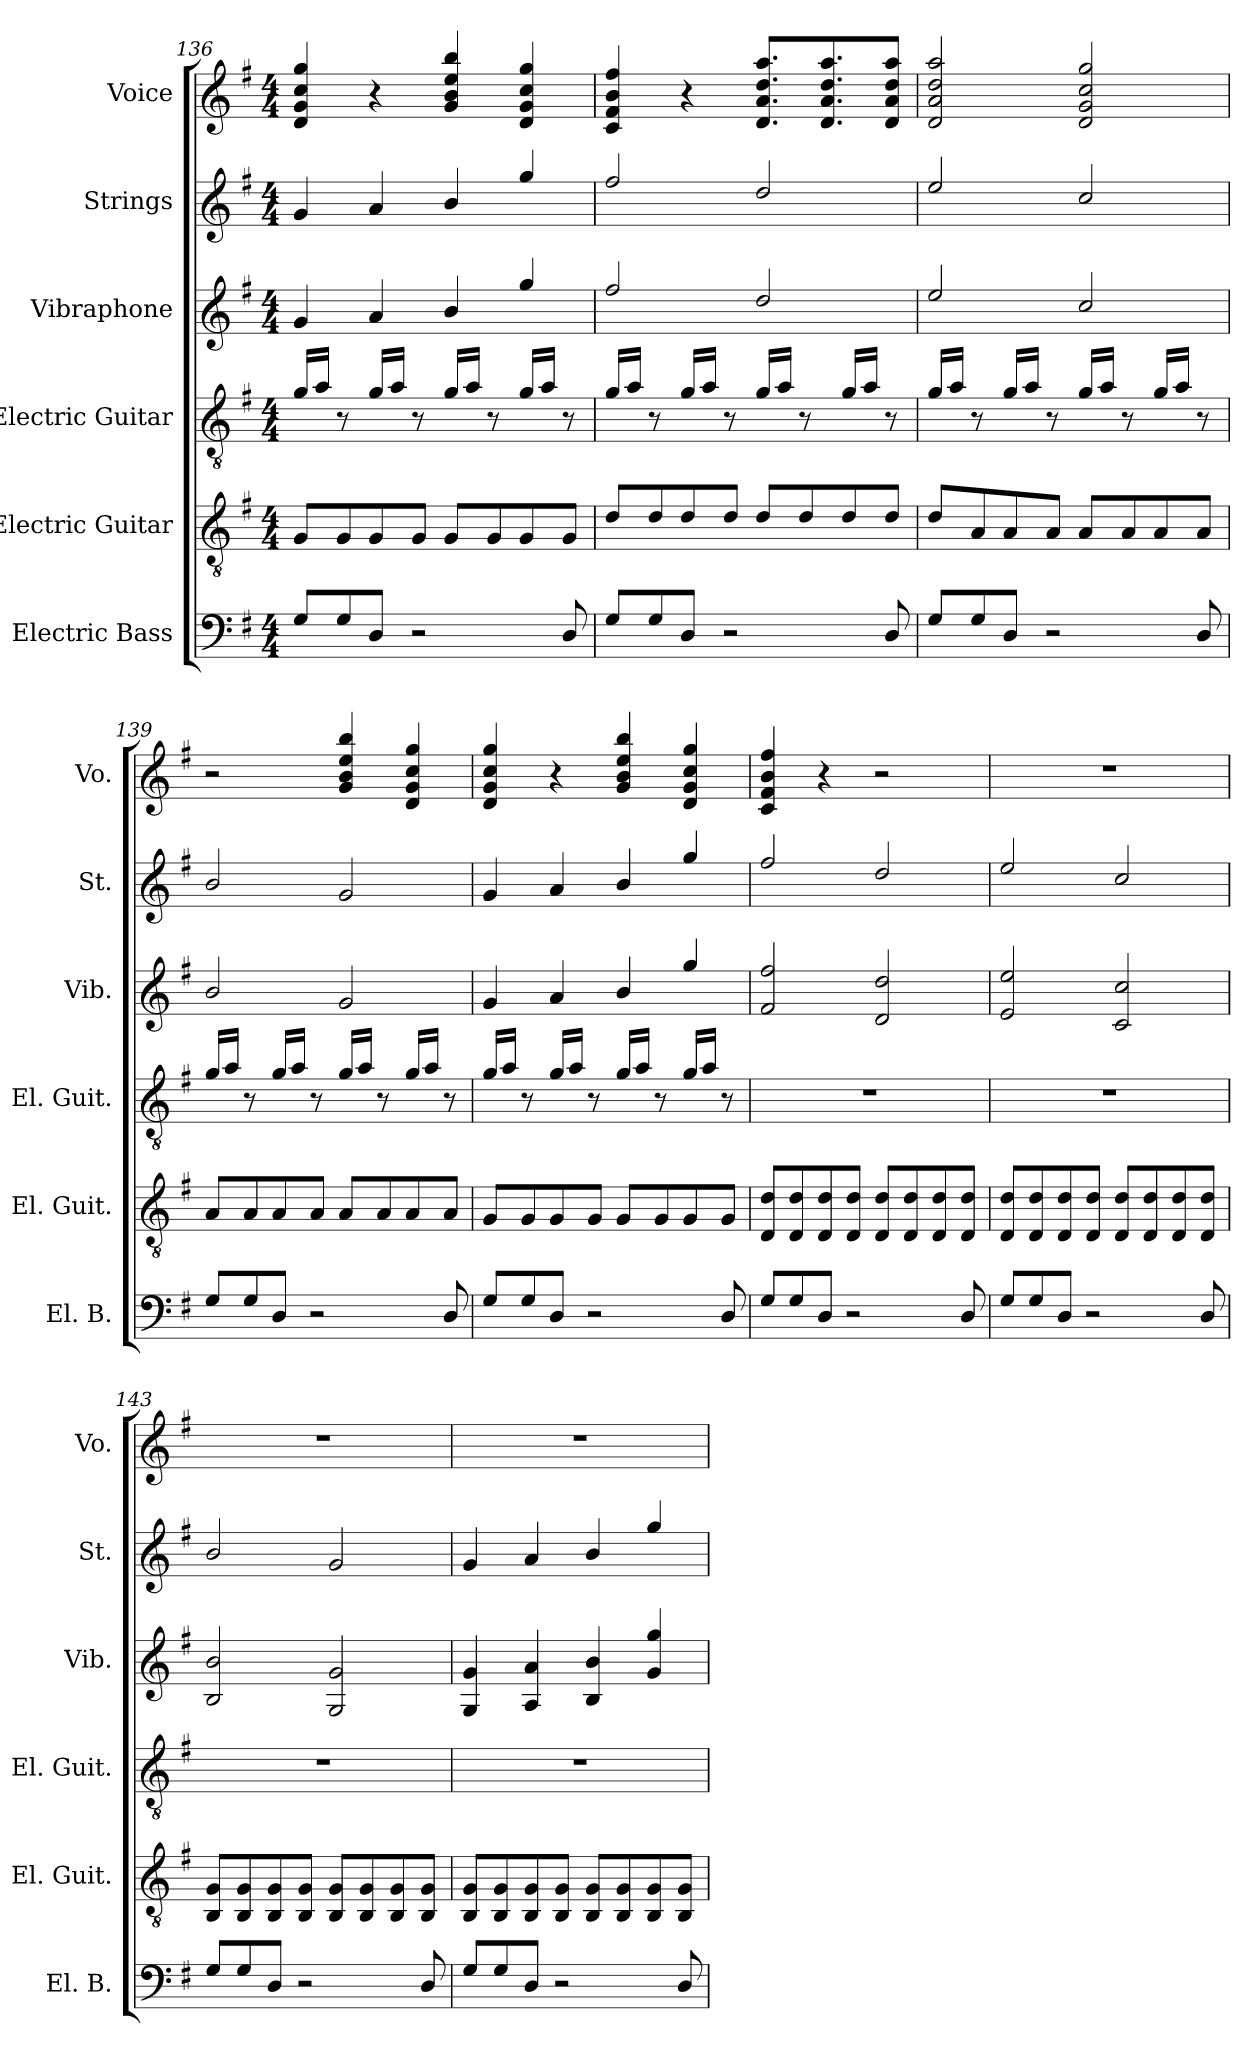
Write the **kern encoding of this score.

**kern	**kern	**kern	**kern	**kern	**kern
*part6	*part5	*part4	*part3	*part2	*part1
*staff6	*staff5	*staff4	*staff3	*staff2	*staff1
*I"Electric Bass	*I"Electric Guitar	*I"Electric Guitar	*I"Vibraphone	*I"Strings	*I"Voice
*I'El. B.	*I'El. Guit.	*I'El. Guit.	*I'Vib.	*I'St.	*I'Vo.
!!LO:PB:g=z
*clefF4	*clefGv2	*clefGv2	*clefG2	*clefG2	*clefG2
*k[f#]	*k[f#]	*k[f#]	*k[f#]	*k[f#]	*k[f#]
*M4/4	*M4/4	*M4/4	*M4/4	*M4/4	*M4/4
=136	=136	=136	=136	=136	=136
8G/L	8G/L	16g/LL	4g/	4g/	4d/ 4g/ 4cc/ 4gg/
.	.	16a/JJ	.	.	.
8G/	8G/	8r	.	.	.
8D/J	8G/	16g/LL	4a/	4a/	4r
.	.	16a/JJ	.	.	.
2r	8G/J	8r	.	.	.
.	8G/L	16g/LL	4b/	4b/	4g/ 4b/ 4ee/ 4bb/
.	.	16a/JJ	.	.	.
.	8G/	8r	.	.	.
.	8G/	16g/LL	4gg/	4gg/	4d/ 4g/ 4cc/ 4gg/
.	.	16a/JJ	.	.	.
8D/	8G/J	8r	.	.	.
=137	=137	=137	=137	=137	=137
8G/L	8d/L	16g/LL	2ff#/	2ff#/	4c/ 4f#/ 4b/ 4ff#/
.	.	16a/JJ	.	.	.
8G/	8d/	8r	.	.	.
8D/J	8d/	16g/LL	.	.	4r
.	.	16a/JJ	.	.	.
2r	8d/J	8r	.	.	.
.	8d/L	16g/LL	2dd/	2dd/	8.d/ 8.a/ 8.dd/ 8.aa/L
.	.	16a/JJ	.	.	.
.	8d/	8r	.	.	.
.	.	.	.	.	8.d/ 8.a/ 8.dd/ 8.aa/
.	8d/	16g/LL	.	.	.
.	.	16a/JJ	.	.	.
8D/	8d/J	8r	.	.	8d/ 8a/ 8dd/ 8aa/J
=138	=138	=138	=138	=138	=138
8G/L	8d/L	16g/LL	2ee/	2ee/	2d/ 2a/ 2dd/ 2aa/
.	.	16a/JJ	.	.	.
8G/	8A/	8r	.	.	.
8D/J	8A/	16g/LL	.	.	.
.	.	16a/JJ	.	.	.
2r	8A/J	8r	.	.	.
.	8A/L	16g/LL	2cc/	2cc/	2d/ 2g/ 2cc/ 2gg/
.	.	16a/JJ	.	.	.
.	8A/	8r	.	.	.
.	8A/	16g/LL	.	.	.
.	.	16a/JJ	.	.	.
8D/	8A/J	8r	.	.	.
!!LO:LB:g=z
=139	=139	=139	=139	=139	=139
8G/L	8A/L	16g/LL	2b/	2b/	2r
.	.	16a/JJ	.	.	.
8G/	8A/	8r	.	.	.
8D/J	8A/	16g/LL	.	.	.
.	.	16a/JJ	.	.	.
2r	8A/J	8r	.	.	.
.	8A/L	16g/LL	2g/	2g/	4g/ 4b/ 4ee/ 4bb/
.	.	16a/JJ	.	.	.
.	8A/	8r	.	.	.
.	8A/	16g/LL	.	.	4d/ 4g/ 4cc/ 4gg/
.	.	16a/JJ	.	.	.
8D/	8A/J	8r	.	.	.
=140	=140	=140	=140	=140	=140
8G/L	8G/L	16g/LL	4g/	4g/	4d/ 4g/ 4cc/ 4gg/
.	.	16a/JJ	.	.	.
8G/	8G/	8r	.	.	.
8D/J	8G/	16g/LL	4a/	4a/	4r
.	.	16a/JJ	.	.	.
2r	8G/J	8r	.	.	.
.	8G/L	16g/LL	4b/	4b/	4g/ 4b/ 4ee/ 4bb/
.	.	16a/JJ	.	.	.
.	8G/	8r	.	.	.
.	8G/	16g/LL	4gg/	4gg/	4d/ 4g/ 4cc/ 4gg/
.	.	16a/JJ	.	.	.
8D/	8G/J	8r	.	.	.
=141	=141	=141	=141	=141	=141
8G/L	8D/ 8d/L	1r	2f#/ 2ff#/	2ff#/	4c/ 4f#/ 4b/ 4ff#/
8G/	8D/ 8d/	.	.	.	.
8D/J	8D/ 8d/	.	.	.	4r
2r	8D/ 8d/J	.	.	.	.
.	8D/ 8d/L	.	2d/ 2dd/	2dd/	2r
.	8D/ 8d/	.	.	.	.
.	8D/ 8d/	.	.	.	.
8D/	8D/ 8d/J	.	.	.	.
=142	=142	=142	=142	=142	=142
8G/L	8D/ 8d/L	1r	2e/ 2ee/	2ee/	1r
8G/	8D/ 8d/	.	.	.	.
8D/J	8D/ 8d/	.	.	.	.
2r	8D/ 8d/J	.	.	.	.
.	8D/ 8d/L	.	2c/ 2cc/	2cc/	.
.	8D/ 8d/	.	.	.	.
.	8D/ 8d/	.	.	.	.
8D/	8D/ 8d/J	.	.	.	.
!!LO:PB:g=z
=143	=143	=143	=143	=143	=143
8G/L	8BB/ 8G/L	1r	2B/ 2b/	2b/	1r
8G/	8BB/ 8G/	.	.	.	.
8D/J	8BB/ 8G/	.	.	.	.
2r	8BB/ 8G/J	.	.	.	.
.	8BB/ 8G/L	.	2G/ 2g/	2g/	.
.	8BB/ 8G/	.	.	.	.
.	8BB/ 8G/	.	.	.	.
8D/	8BB/ 8G/J	.	.	.	.
=144	=144	=144	=144	=144	=144
8G/L	8BB/ 8G/L	1r	4G/ 4g/	4g/	1r
8G/	8BB/ 8G/	.	.	.	.
8D/J	8BB/ 8G/	.	4A/ 4a/	4a/	.
2r	8BB/ 8G/J	.	.	.	.
.	8BB/ 8G/L	.	4B/ 4b/	4b/	.
.	8BB/ 8G/	.	.	.	.
.	8BB/ 8G/	.	4g/ 4gg/	4gg/	.
8D/	8BB/ 8G/J	.	.	.	.
=	=	=	=	=	=
*-	*-	*-	*-	*-	*-
